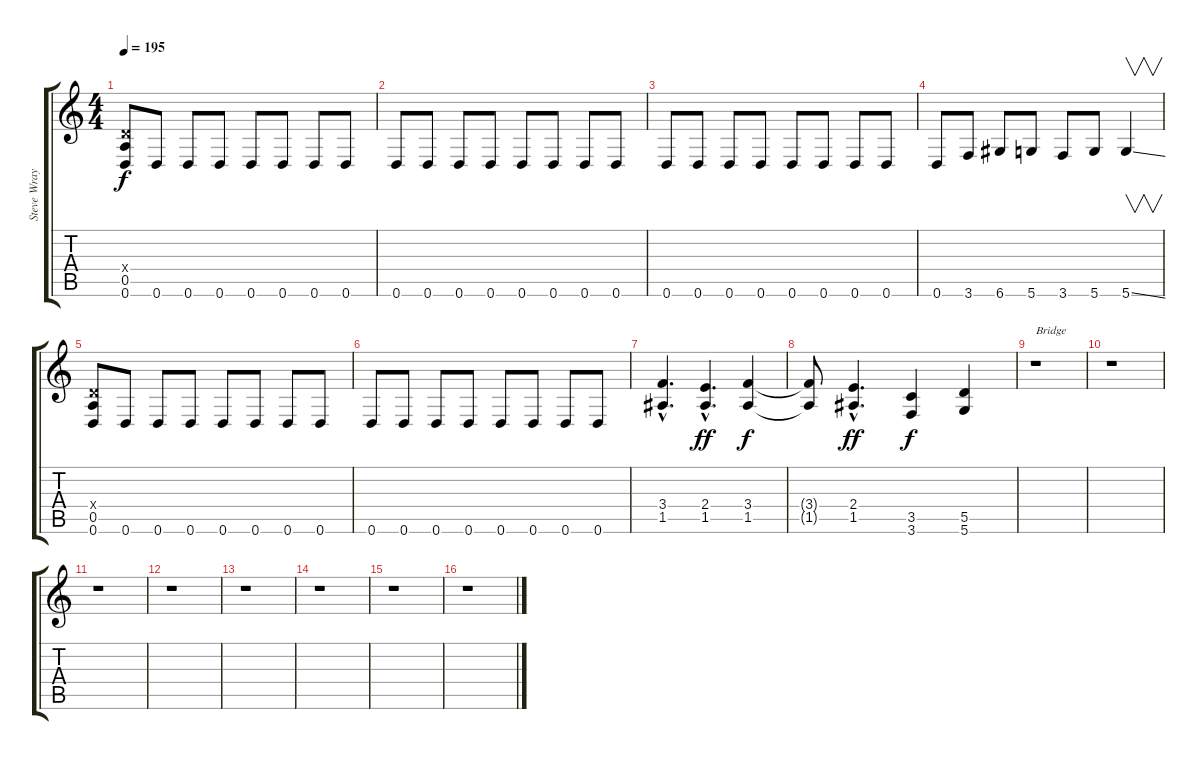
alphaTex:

\track ("Steve Wray" "Steve Wray") {instrument distortionguitar}
\staff {score tabs}
\tuning (E4 B3 G3 D3 A2 D2) {hide}
\ts (4 4)
\tempo 195
\clef g2
\ks c
(0.4{x} 0.5 0.6).8{dy f} 0.6.8 0.6.8 0.6.8 0.6.8 0.6.8 0.6.8 0.6.8 |
0.6.8 0.6.8 0.6.8 0.6.8 0.6.8 0.6.8 0.6.8 0.6.8 |
0.6.8 0.6.8 0.6.8 0.6.8 0.6.8 0.6.8 0.6.8 0.6.8 |
0.6.8 3.6.8 6.6.8 5.6.8 3.6.8 5.6.8 5.6{ss}.4{v} |
(0.4{x} 0.5 0.6).8 0.6.8 0.6.8 0.6.8 0.6.8 0.6.8 0.6.8 0.6.8 |
0.6.8 0.6.8 0.6.8 0.6.8 0.6.8 0.6.8 0.6.8 0.6.8 |
(3.4{hac} 1.5{hac}).4{d} (2.4{hac} 1.5{hac}).4{d dy ff} (3.4 1.5).4{dy f} |
(3.4{t} 1.5{t}).8 (2.4{hac} 1.5{hac}).4{d dy ff} (3.5 3.6).4{dy f} (5.5 5.6).4 |
r.1{txt "Bridge"} |
r.1 |
r.1 |
r.1 |
r.1 |
r.1 |
r.1 |
r.1
